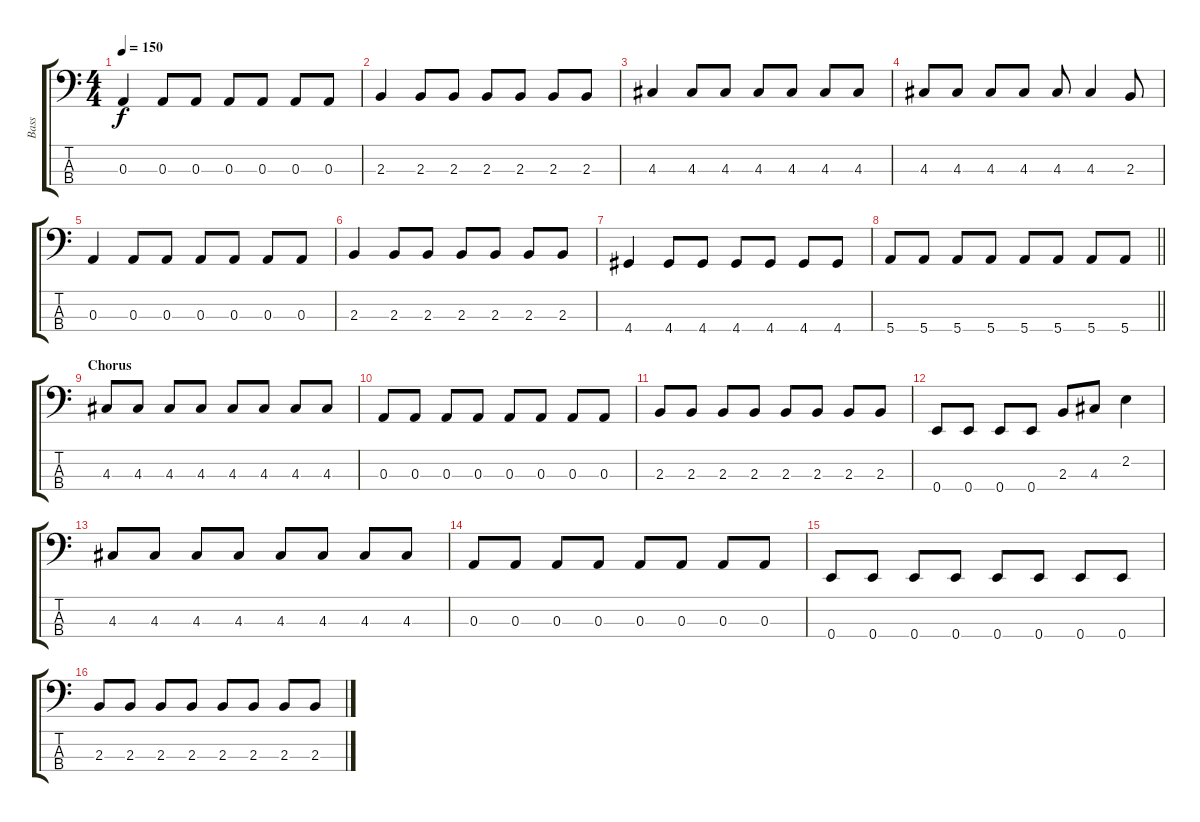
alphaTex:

\track ("Bass" "Bass") {instrument electricbassfinger}
\staff {score tabs}
\tuning (G2 D2 A1 E1) {hide}
\ts (4 4)
\tempo 150
\clef f4
\ks c
0.3.4{dy f} 0.3.8 0.3.8 0.3.8 0.3.8 0.3.8 0.3.8 |
2.3.4 2.3.8 2.3.8 2.3.8 2.3.8 2.3.8 2.3.8 |
4.3.4 4.3.8 4.3.8 4.3.8 4.3.8 4.3.8 4.3.8 |
4.3.8 4.3.8 4.3.8 4.3.8 4.3.8 4.3.4 2.3.8 |
0.3.4 0.3.8 0.3.8 0.3.8 0.3.8 0.3.8 0.3.8 |
2.3.4 2.3.8 2.3.8 2.3.8 2.3.8 2.3.8 2.3.8 |
4.4.4 4.4.8 4.4.8 4.4.8 4.4.8 4.4.8 4.4.8 |
\barLineRight lightlight
5.4.8 5.4.8 5.4.8 5.4.8 5.4.8 5.4.8 5.4.8 5.4.8 |
\section ("" "Chorus")
4.3.8 4.3.8 4.3.8 4.3.8 4.3.8 4.3.8 4.3.8 4.3.8 |
0.3.8 0.3.8 0.3.8 0.3.8 0.3.8 0.3.8 0.3.8 0.3.8 |
2.3.8 2.3.8 2.3.8 2.3.8 2.3.8 2.3.8 2.3.8 2.3.8 |
0.4.8 0.4.8 0.4.8 0.4.8 2.3.8 4.3.8 2.2.4 |
4.3.8 4.3.8 4.3.8 4.3.8 4.3.8 4.3.8 4.3.8 4.3.8 |
0.3.8 0.3.8 0.3.8 0.3.8 0.3.8 0.3.8 0.3.8 0.3.8 |
0.4.8 0.4.8 0.4.8 0.4.8 0.4.8 0.4.8 0.4.8 0.4.8 |
2.3.8 2.3.8 2.3.8 2.3.8 2.3.8 2.3.8 2.3.8 2.3.8
